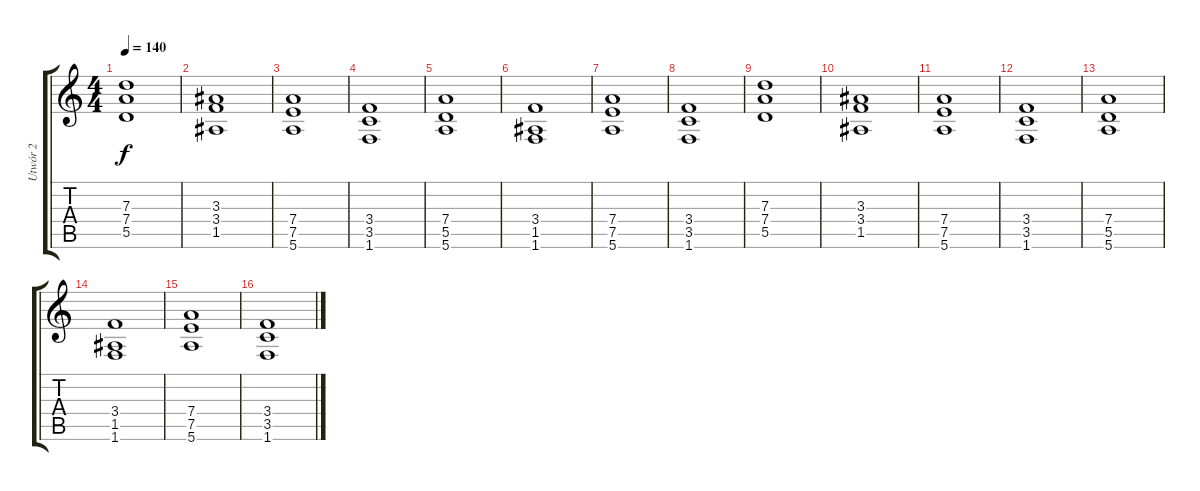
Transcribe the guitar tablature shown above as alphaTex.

\track ("Utwór 2" "Utwór 2") {instrument distortionguitar}
\staff {score tabs}
\tuning (E4 B3 G3 D3 A2 E2) {hide}
\ts (4 4)
\tempo 140
\clef g2
\ks c
(7.3 7.4 5.5).1{dy f} |
(3.3 3.4 1.5).1 |
(7.4 7.5 5.6).1 |
(3.4 3.5 1.6).1 |
(7.4 5.5 5.6).1 |
(3.4 1.5 1.6).1 |
(7.4 7.5 5.6).1{volume 12} |
(3.4 3.5 1.6).1{volume 11} |
(7.3 7.4 5.5).1{volume 10} |
(3.3 3.4 1.5).1{volume 9} |
(7.4 7.5 5.6).1{volume 8} |
(3.4 3.5 1.6).1{volume 7} |
(7.4 5.5 5.6).1{volume 6} |
(3.4 1.5 1.6).1{volume 5} |
(7.4 7.5 5.6).1{volume 5} |
(3.4 3.5 1.6).1{volume 4}
